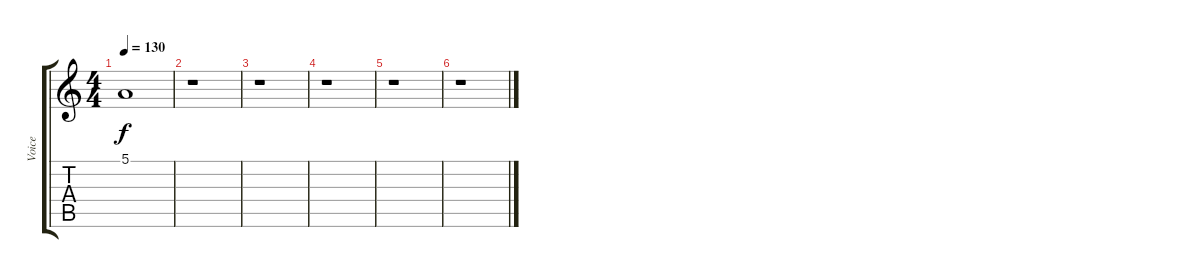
\track ("Voice" "Voice") {instrument oboe}
\staff {score tabs}
\tuning (E4 B3 G3 D3 A2 E2) {hide}
\ts (4 4)
\tempo 130
\clef g2
\ks c
5.1{t}.1{dy f} |
r.1 |
r.1 |
r.1 |
r.1 |
r.1
